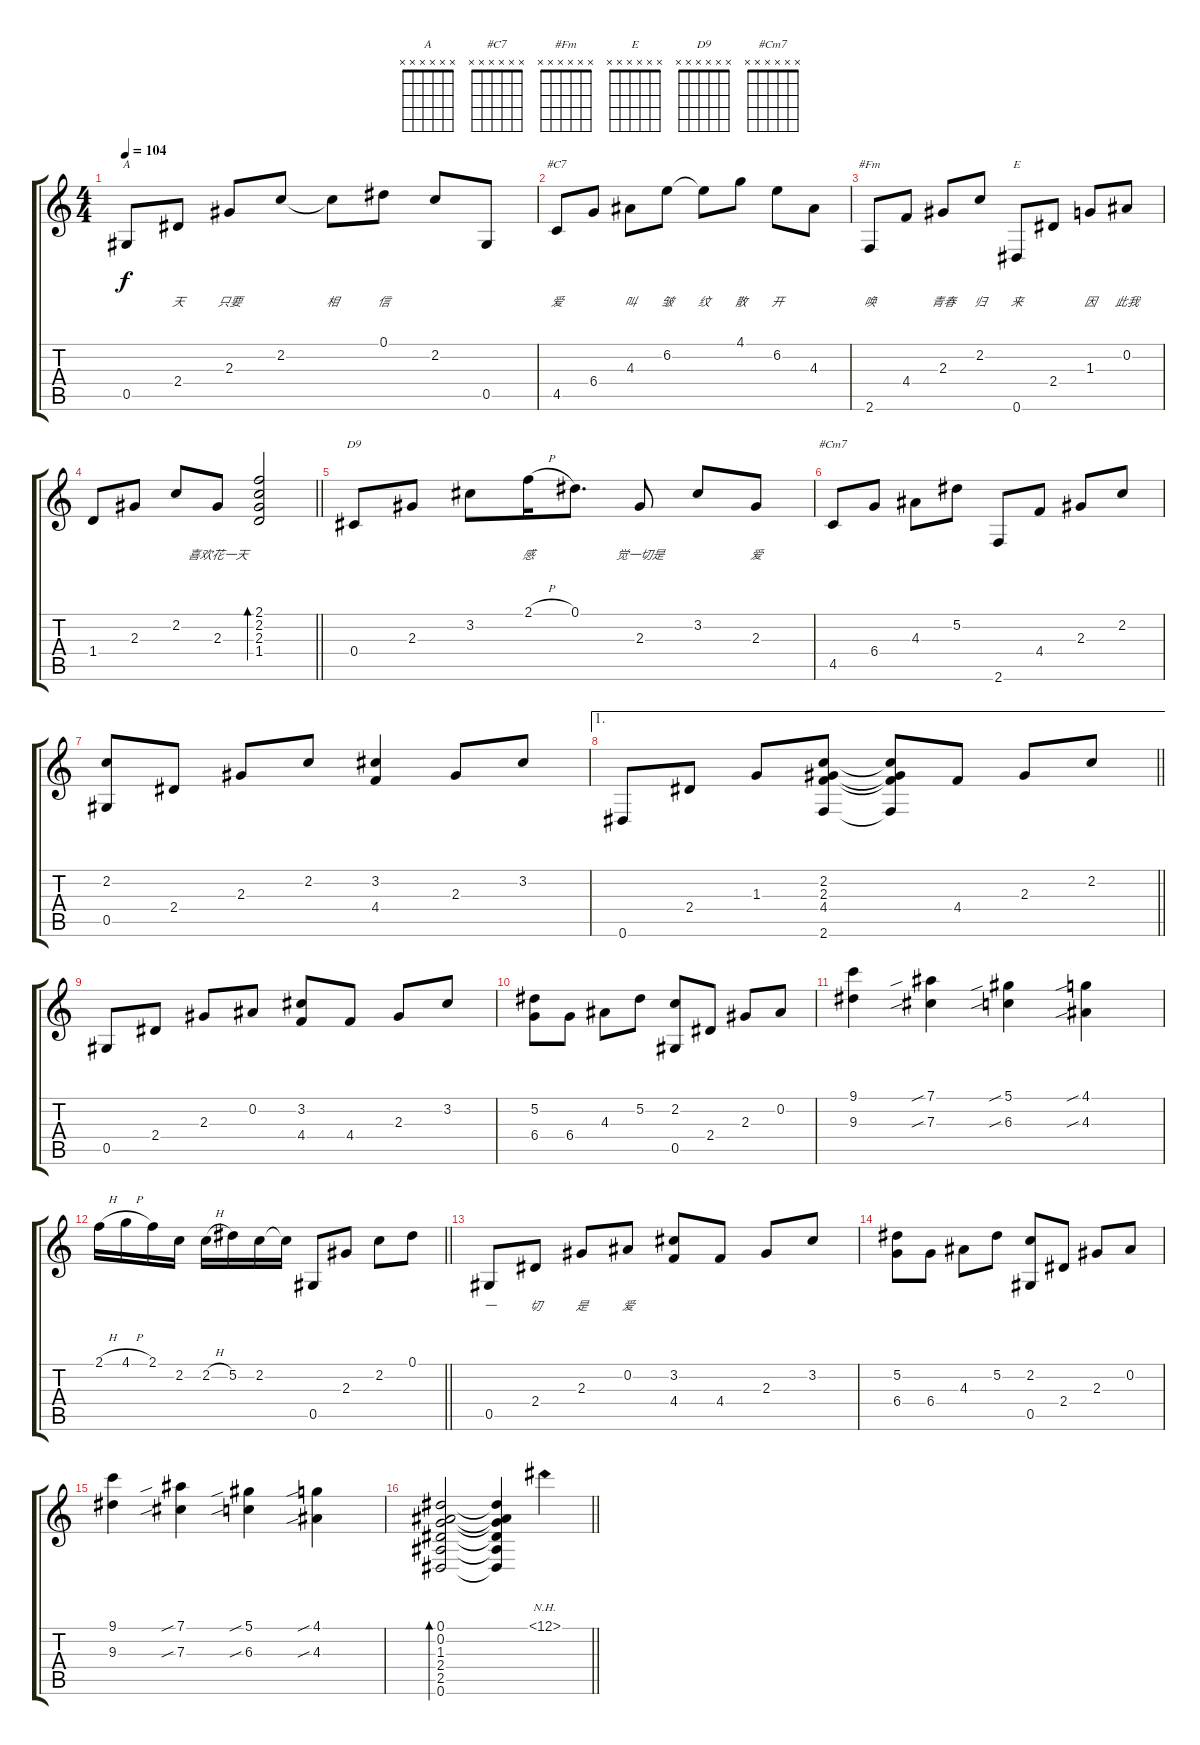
\track "" {instrument acousticguitarnylon}
\staff {score tabs}
\tuning (Eb4 Bb3 Gb3 Db3 Ab2 Eb2) {hide}
\chord ("A" x x x x x x)
\chord ("#C7" x x x x x x)
\chord ("#Fm" x x x x x x)
\chord ("E" x x x x x x)
\chord ("D9" x x x x x x)
\chord ("#Cm7" x x x x x x)
\ts (4 4)
\tempo 104
\clef g2
\ks c
0.5.8{ch "A" lyrics (0 "") lyrics (1 "") lyrics (2 "") lyrics (3 "") lyrics (4 "") dy f} 2.4.8{lyrics (0 "天") lyrics (1 "") lyrics (2 "") lyrics (3 "") lyrics (4 "")} 2.3.8{lyrics (0 "只要") lyrics (1 "") lyrics (2 "") lyrics (3 "") lyrics (4 "")} 2.2.8{lyrics (0 "") lyrics (1 "") lyrics (2 "") lyrics (3 "") lyrics (4 "")} 2.2{t}.8{lyrics (0 "相") lyrics (1 "") lyrics (2 "") lyrics (3 "") lyrics (4 "")} 0.1.8{lyrics (0 "信") lyrics (1 "") lyrics (2 "") lyrics (3 "") lyrics (4 "")} 2.2.8{lyrics (0 "") lyrics (1 "") lyrics (2 "") lyrics (3 "") lyrics (4 "")} 0.5.8{lyrics (0 "") lyrics (1 "") lyrics (2 "") lyrics (3 "") lyrics (4 "")} |
4.5.8{ch "#C7" lyrics (0 "爱") lyrics (1 "") lyrics (2 "") lyrics (3 "") lyrics (4 "")} 6.4.8{lyrics (0 "") lyrics (1 "") lyrics (2 "") lyrics (3 "") lyrics (4 "")} 4.3.8{lyrics (0 "叫") lyrics (1 "") lyrics (2 "") lyrics (3 "") lyrics (4 "")} 6.2.8{lyrics (0 "皱") lyrics (1 "") lyrics (2 "") lyrics (3 "") lyrics (4 "")} 6.2{t}.8{lyrics (0 "纹") lyrics (1 "") lyrics (2 "") lyrics (3 "") lyrics (4 "")} 4.1.8{lyrics (0 "散") lyrics (1 "") lyrics (2 "") lyrics (3 "") lyrics (4 "")} 6.2.8{lyrics (0 "开") lyrics (1 "") lyrics (2 "") lyrics (3 "") lyrics (4 "")} 4.3.8{lyrics (0 "") lyrics (1 "") lyrics (2 "") lyrics (3 "") lyrics (4 "")} |
2.6.8{ch "#Fm" lyrics (0 "唤") lyrics (1 "") lyrics (2 "") lyrics (3 "") lyrics (4 "")} 4.4.8{lyrics (0 "") lyrics (1 "") lyrics (2 "") lyrics (3 "") lyrics (4 "")} 2.3.8{lyrics (0 "青春") lyrics (1 "") lyrics (2 "") lyrics (3 "") lyrics (4 "")} 2.2.8{lyrics (0 "归") lyrics (1 "") lyrics (2 "") lyrics (3 "") lyrics (4 "")} 0.6.8{ch "E" lyrics (0 "来") lyrics (1 "") lyrics (2 "") lyrics (3 "") lyrics (4 "")} 2.4.8{lyrics (0 "") lyrics (1 "") lyrics (2 "") lyrics (3 "") lyrics (4 "")} 1.3.8{lyrics (0 "因") lyrics (1 "") lyrics (2 "") lyrics (3 "") lyrics (4 "")} 0.2.8{lyrics (0 "此我") lyrics (1 "") lyrics (2 "") lyrics (3 "") lyrics (4 "")} |
\barLineRight lightlight
1.4.8{lyrics (0 "") lyrics (1 "") lyrics (2 "") lyrics (3 "") lyrics (4 "")} 2.3.8{lyrics (0 "") lyrics (1 "") lyrics (2 "") lyrics (3 "") lyrics (4 "")} 2.2.8{lyrics (0 "") lyrics (1 "") lyrics (2 "") lyrics (3 "") lyrics (4 "")} 2.3.8{lyrics (0 "喜欢花一天") lyrics (1 "") lyrics (2 "") lyrics (3 "") lyrics (4 "")} (2.1 2.2 2.3 1.4).2{bd 480 lyrics (0 "") lyrics (1 "") lyrics (2 "") lyrics (3 "") lyrics (4 "")} |
0.4.8{ch "D9" lyrics (0 "") lyrics (1 "") lyrics (2 "") lyrics (3 "") lyrics (4 "")} 2.3.8{lyrics (0 "") lyrics (1 "") lyrics (2 "") lyrics (3 "") lyrics (4 "")} 3.2.8{lyrics (0 "") lyrics (1 "") lyrics (2 "") lyrics (3 "") lyrics (4 "")} 2.1{h}.16{lyrics (0 "感") lyrics (1 "") lyrics (2 "") lyrics (3 "") lyrics (4 "")} 0.1.8{d lyrics (0 "") lyrics (1 "") lyrics (2 "") lyrics (3 "") lyrics (4 "")} 2.3.8{lyrics (0 "觉一切是") lyrics (1 "") lyrics (2 "") lyrics (3 "") lyrics (4 "")} 3.2.8{lyrics (0 "") lyrics (1 "") lyrics (2 "") lyrics (3 "") lyrics (4 "")} 2.3.8{lyrics (0 "爱") lyrics (1 "") lyrics (2 "") lyrics (3 "") lyrics (4 "")} |
4.5.8{ch "#Cm7" lyrics (0 "") lyrics (1 "") lyrics (2 "") lyrics (3 "") lyrics (4 "")} 6.4.8{lyrics (0 "") lyrics (1 "") lyrics (2 "") lyrics (3 "") lyrics (4 "")} 4.3.8{lyrics (0 "") lyrics (1 "") lyrics (2 "") lyrics (3 "") lyrics (4 "")} 5.2.8{lyrics (0 "") lyrics (1 "") lyrics (2 "") lyrics (3 "") lyrics (4 "")} 2.6.8{lyrics (0 "") lyrics (1 "") lyrics (2 "") lyrics (3 "") lyrics (4 "")} 4.4.8{lyrics (0 "") lyrics (1 "") lyrics (2 "") lyrics (3 "") lyrics (4 "")} 2.3.8{lyrics (0 "") lyrics (1 "") lyrics (2 "") lyrics (3 "") lyrics (4 "")} 2.2.8{lyrics (0 "") lyrics (1 "") lyrics (2 "") lyrics (3 "") lyrics (4 "")} |
(2.2 0.5).8{lyrics (0 "") lyrics (1 "") lyrics (2 "") lyrics (3 "") lyrics (4 "")} 2.4.8{lyrics (0 "") lyrics (1 "") lyrics (2 "") lyrics (3 "") lyrics (4 "")} 2.3.8{lyrics (0 "") lyrics (1 "") lyrics (2 "") lyrics (3 "") lyrics (4 "")} 2.2.8{lyrics (0 "") lyrics (1 "") lyrics (2 "") lyrics (3 "") lyrics (4 "")} (3.2 4.4).4{lyrics (0 "") lyrics (1 "") lyrics (2 "") lyrics (3 "") lyrics (4 "")} 2.3.8{lyrics (0 "") lyrics (1 "") lyrics (2 "") lyrics (3 "") lyrics (4 "")} 3.2.8{lyrics (0 "") lyrics (1 "") lyrics (2 "") lyrics (3 "") lyrics (4 "")} |
\ae 1
\barLineRight lightlight
0.6.8{lyrics (0 "") lyrics (1 "") lyrics (2 "") lyrics (3 "") lyrics (4 "")} 2.4.8{lyrics (0 "") lyrics (1 "") lyrics (2 "") lyrics (3 "") lyrics (4 "")} 1.3.8{lyrics (0 "") lyrics (1 "") lyrics (2 "") lyrics (3 "") lyrics (4 "")} (2.2 2.3 4.4 2.6).8{lyrics (0 "") lyrics (1 "") lyrics (2 "") lyrics (3 "") lyrics (4 "")} (2.2{t} 2.3{t} 4.4{t} 2.6{t}).8{lyrics (0 "") lyrics (1 "") lyrics (2 "") lyrics (3 "") lyrics (4 "")} 4.4.8{lyrics (0 "") lyrics (1 "") lyrics (2 "") lyrics (3 "") lyrics (4 "")} 2.3.8{lyrics (0 "") lyrics (1 "") lyrics (2 "") lyrics (3 "") lyrics (4 "")} 2.2.8{lyrics (0 "") lyrics (1 "") lyrics (2 "") lyrics (3 "") lyrics (4 "")} |
0.5.8{lyrics (0 "") lyrics (1 "") lyrics (2 "") lyrics (3 "") lyrics (4 "")} 2.4.8{lyrics (0 "") lyrics (1 "") lyrics (2 "") lyrics (3 "") lyrics (4 "")} 2.3.8{lyrics (0 "") lyrics (1 "") lyrics (2 "") lyrics (3 "") lyrics (4 "")} 0.2.8{lyrics (0 "") lyrics (1 "") lyrics (2 "") lyrics (3 "") lyrics (4 "")} (3.2 4.4).8{lyrics (0 "") lyrics (1 "") lyrics (2 "") lyrics (3 "") lyrics (4 "")} 4.4.8{lyrics (0 "") lyrics (1 "") lyrics (2 "") lyrics (3 "") lyrics (4 "")} 2.3.8{lyrics (0 "") lyrics (1 "") lyrics (2 "") lyrics (3 "") lyrics (4 "")} 3.2.8{lyrics (0 "") lyrics (1 "") lyrics (2 "") lyrics (3 "") lyrics (4 "")} |
(5.2 6.4).8{lyrics (0 "") lyrics (1 "") lyrics (2 "") lyrics (3 "") lyrics (4 "")} 6.4.8{lyrics (0 "") lyrics (1 "") lyrics (2 "") lyrics (3 "") lyrics (4 "")} 4.3.8{lyrics (0 "") lyrics (1 "") lyrics (2 "") lyrics (3 "") lyrics (4 "")} 5.2.8{lyrics (0 "") lyrics (1 "") lyrics (2 "") lyrics (3 "") lyrics (4 "")} (2.2 0.5).8{lyrics (0 "") lyrics (1 "") lyrics (2 "") lyrics (3 "") lyrics (4 "")} 2.4.8{lyrics (0 "") lyrics (1 "") lyrics (2 "") lyrics (3 "") lyrics (4 "")} 2.3.8{lyrics (0 "") lyrics (1 "") lyrics (2 "") lyrics (3 "") lyrics (4 "")} 0.2.8{lyrics (0 "") lyrics (1 "") lyrics (2 "") lyrics (3 "") lyrics (4 "")} |
(9.1 9.3).4{lyrics (0 "") lyrics (1 "") lyrics (2 "") lyrics (3 "") lyrics (4 "")} (7.1{sib} 7.3{sib}).4{lyrics (0 "") lyrics (1 "") lyrics (2 "") lyrics (3 "") lyrics (4 "")} (5.1{sib} 6.3{sib}).4{lyrics (0 "") lyrics (1 "") lyrics (2 "") lyrics (3 "") lyrics (4 "")} (4.1{sib} 4.3{sib}).4{lyrics (0 "") lyrics (1 "") lyrics (2 "") lyrics (3 "") lyrics (4 "")} |
\barLineRight lightlight
2.1{h}.16{lyrics (0 "") lyrics (1 "") lyrics (2 "") lyrics (3 "") lyrics (4 "")} 4.1{h}.16{lyrics (0 "") lyrics (1 "") lyrics (2 "") lyrics (3 "") lyrics (4 "")} 2.1.16{lyrics (0 "") lyrics (1 "") lyrics (2 "") lyrics (3 "") lyrics (4 "")} 2.2.16{lyrics (0 "") lyrics (1 "") lyrics (2 "") lyrics (3 "") lyrics (4 "")} 2.2{h}.16{lyrics (0 "") lyrics (1 "") lyrics (2 "") lyrics (3 "") lyrics (4 "")} 5.2.16{lyrics (0 "") lyrics (1 "") lyrics (2 "") lyrics (3 "") lyrics (4 "")} 2.2.16{lyrics (0 "") lyrics (1 "") lyrics (2 "") lyrics (3 "") lyrics (4 "")} 2.2{t}.16{lyrics (0 "") lyrics (1 "") lyrics (2 "") lyrics (3 "") lyrics (4 "")} 0.5.8{lyrics (0 "") lyrics (1 "") lyrics (2 "") lyrics (3 "") lyrics (4 "")} 2.3.8{lyrics (0 "") lyrics (1 "") lyrics (2 "") lyrics (3 "") lyrics (4 "")} 2.2.8{lyrics (0 "") lyrics (1 "") lyrics (2 "") lyrics (3 "") lyrics (4 "")} 0.1.8{lyrics (0 "") lyrics (1 "") lyrics (2 "") lyrics (3 "") lyrics (4 "")} |
0.5.8{lyrics (0 "一") lyrics (1 "") lyrics (2 "") lyrics (3 "") lyrics (4 "")} 2.4.8{lyrics (0 "切") lyrics (1 "") lyrics (2 "") lyrics (3 "") lyrics (4 "")} 2.3.8{lyrics (0 "是") lyrics (1 "") lyrics (2 "") lyrics (3 "") lyrics (4 "")} 0.2.8{lyrics (0 "爱") lyrics (1 "") lyrics (2 "") lyrics (3 "") lyrics (4 "")} (3.2 4.4).8{lyrics (0 "") lyrics (1 "") lyrics (2 "") lyrics (3 "") lyrics (4 "")} 4.4.8{lyrics (0 "") lyrics (1 "") lyrics (2 "") lyrics (3 "") lyrics (4 "")} 2.3.8{lyrics (0 "") lyrics (1 "") lyrics (2 "") lyrics (3 "") lyrics (4 "")} 3.2.8{lyrics (0 "") lyrics (1 "") lyrics (2 "") lyrics (3 "") lyrics (4 "")} |
(5.2 6.4).8{lyrics (0 "") lyrics (1 "") lyrics (2 "") lyrics (3 "") lyrics (4 "")} 6.4.8{lyrics (0 "") lyrics (1 "") lyrics (2 "") lyrics (3 "") lyrics (4 "")} 4.3.8{lyrics (0 "") lyrics (1 "") lyrics (2 "") lyrics (3 "") lyrics (4 "")} 5.2.8{lyrics (0 "") lyrics (1 "") lyrics (2 "") lyrics (3 "") lyrics (4 "")} (2.2 0.5).8{lyrics (0 "") lyrics (1 "") lyrics (2 "") lyrics (3 "") lyrics (4 "")} 2.4.8{lyrics (0 "") lyrics (1 "") lyrics (2 "") lyrics (3 "") lyrics (4 "")} 2.3.8{lyrics (0 "") lyrics (1 "") lyrics (2 "") lyrics (3 "") lyrics (4 "")} 0.2.8{lyrics (0 "") lyrics (1 "") lyrics (2 "") lyrics (3 "") lyrics (4 "")} |
(9.1 9.3).4{lyrics (0 "") lyrics (1 "") lyrics (2 "") lyrics (3 "") lyrics (4 "")} (7.1{sib} 7.3{sib}).4{lyrics (0 "") lyrics (1 "") lyrics (2 "") lyrics (3 "") lyrics (4 "")} (5.1{sib} 6.3{sib}).4{lyrics (0 "") lyrics (1 "") lyrics (2 "") lyrics (3 "") lyrics (4 "")} (4.1{sib} 4.3{sib}).4{lyrics (0 "") lyrics (1 "") lyrics (2 "") lyrics (3 "") lyrics (4 "")} |
\barLineRight lightlight
(0.1 0.2 1.3 2.4 2.5 0.6).2{bd 480 lyrics (0 "") lyrics (1 "") lyrics (2 "") lyrics (3 "") lyrics (4 "")} (0.1{t} 0.2{t} 1.3{t} 2.4{t} 2.5{t} 0.6{t}).4{lyrics (0 "") lyrics (1 "") lyrics (2 "") lyrics (3 "") lyrics (4 "")} 12.1{nh}.4{lyrics (0 "") lyrics (1 "") lyrics (2 "") lyrics (3 "") lyrics (4 "")}
